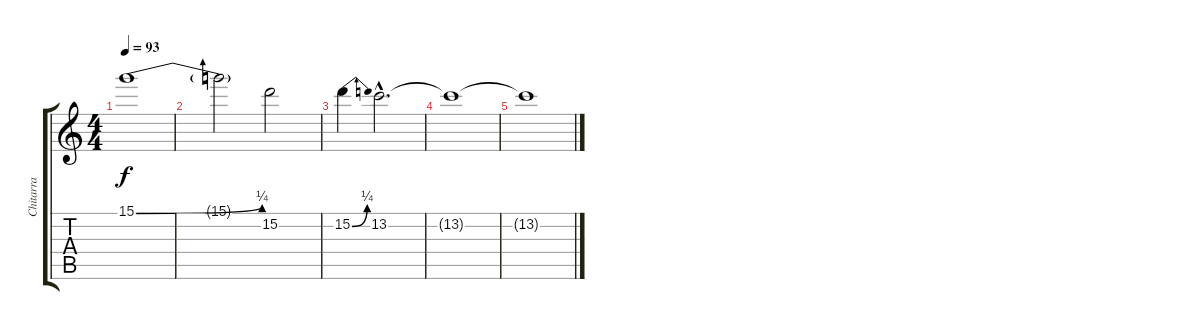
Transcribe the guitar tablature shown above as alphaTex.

\track ("Chitarra" "Chitarra") {instrument distortionguitar}
\staff {score tabs}
\tuning (E4 B3 G3 D3 A2 E2) {hide}
\ts (4 4)
\tempo 93
\clef g2
\ks c
15.1{be (bend 0 0 60 1)}.1{dy f} |
15.1{t}.2 15.2.2 |
15.2{be (bend 0 0 60 1)}.4 13.2{hac}.2{d} |
13.2{t}.1 |
13.2{t}.1
